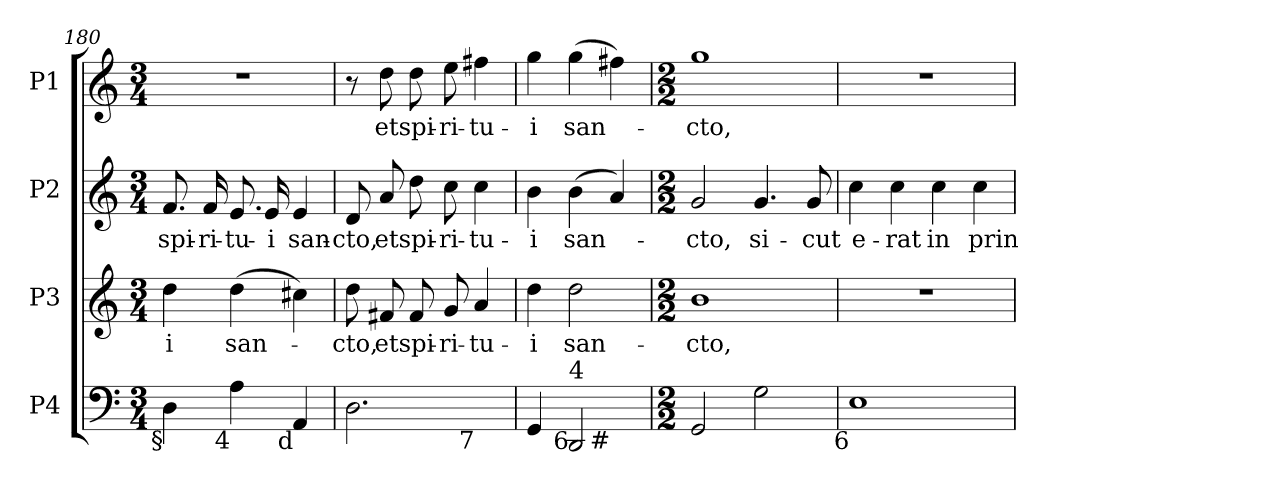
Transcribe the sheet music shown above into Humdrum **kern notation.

**kern	**kern	**text	**kern	**text	**kern	**text
*part4	*part3	*part3	*part2	*part2	*part1	*part1
*staff4	*staff3	*staff3	*staff2	*staff2	*staff1	*staff1
*I"P4	*I"P3	*	*I"P2	*	*I"P1	*
*clefF4	*clefG2	*	*clefG2	*	*clefG2	*
*k[]	*k[]	*	*k[]	*	*k[]	*
*C:	*C:	*	*C:	*	*C:	*
*M3/4	*M3/4	*	*M3/4	*	*M3/4	*
=180	=180	=180	=180	=180	=180	=180
!	!	!LO:LY:b:color=#000000	!	!	!	!
!LO:TX:b:rj:t=§	!	!	!	!	!	!
!	!	!	!	!LO:LY:b:color=#000000	!LO:N:vis=1	!
4Di\	4ddi\	-i	8.fi/	spi-	2.r	.
!	!	!	!	!LO:LY:b:color=#000000	!	!
.	.	.	16fi/	-ri-	.	.
!	!	!LO:LY:b:color=#000000	!	!	!	!
!LO:TX:b:rj:t=4	!	!	!	!	!	!
!	!	!	!	!LO:LY:b:color=#000000	!	!
4Ai\	(4ddi\	san-	8.ei/	-tu-	.	.
!	!	!	!	!LO:LY:b:color=#000000	!	!
.	.	.	16ei/	-i	.	.
!LO:TX:b:rj:t=d	!	!	!	!	!	!
!	!	!	!	!LO:LY:b:color=#000000	!	!
4AAi/	4cc#Xi\)	.	4ei/	san-	.	.
=181	=181	=181	=181	=181	=181	=181
!	!	!LO:LY:b:color=#000000	!	!	!	!
!LO:TX:b:rj:t=#	!	!	!	!	!	!
!	!	!	!	!LO:LY:b:color=#000000	!	!
*^	*	*	*	*	*	*
2.Di\	2ryy	8ddi\	-cto,	8di/	-cto,	8r	.
!	!	!	!LO:LY:b:color=#000000	!	!	!	!
!	!	!	!	!	!LO:LY:b:color=#000000	!	!
!	!	!	!	!	!	!	!LO:LY:b:color=#000000
.	.	8f#Xi/	et	8ai/	et	8ddi\	et
!	!	!	!LO:LY:b:color=#000000	!	!	!	!
!	!	!	!	!	!LO:LY:b:color=#000000	!	!
!	!	!	!	!	!	!	!LO:LY:b:color=#000000
.	.	8f#i/	spi-	8ddi\	spi-	8ddi\	spi-
!	!	!	!LO:LY:b:color=#000000	!	!	!	!
!	!	!	!	!	!LO:LY:b:color=#000000	!	!
!	!	!	!	!	!	!	!LO:LY:b:color=#000000
.	.	8gi/	-ri-	8cci\	-ri-	8eei\	-ri-
!	!	!	!LO:LY:b:color=#000000	!	!	!	!
!	!	!	!	!	!LO:LY:b:color=#000000	!	!
!	!LO:TX:b:rj:t=7	!	!	!	!	!	!
!	!	!	!	!	!	!	!LO:LY:b:color=#000000
.	4ryy	4ai/	-tu-	4cci\	-tu-	4ff#Xi\	-tu-
=182	=182	=182	=182	=182	=182	=182	=182
!	!	!	!LO:LY:b:color=#000000	!	!	!	!
!	!	!	!	!	!LO:LY:b:color=#000000	!	!
!	!	!	!	!	!	!	!LO:LY:b:color=#000000
4GGi/	2ryy	4ddi\	-i	4bi\	-i	4ggi\	-i
!	!	!	!LO:LY:b:color=#000000	!	!	!	!
!	!	!	!	!	!LO:LY:b:color=#000000	!	!
!LO:TX:b:rj:t=6	!	!	!	!	!	!	!
!LO:TX:t=4	!	!	!	!	!	!	!
!	!	!	!	!	!	!	!LO:LY:b:color=#000000
2DDi/	.	2ddi\	san-	(4bi\	san-	(4ggi\	san-
!	!LO:TX:b:rj:t=#	!	!	!	!	!	!
.	4ryy	.	.	4ai/)	.	4ff#Xi\)	.
*v	*v	*	*	*	*	*	*
!!LO:LB:g=z
=183	=183	=183	=183	=183	=183	=183
*M2/2	*M2/2	*	*M2/2	*	*M2/2	*
*^	*	*	*	*	*	*
!	!	!	!LO:LY:b:color=#000000	!	!	!	!
*v	*v	*	*	*	*	*	*
*^	*	*	*	*	*	*
!	!	!	!	!	!LO:LY:b:color=#000000	!	!
*v	*v	*	*	*	*	*	*
*^	*	*	*	*	*	*
!LO:TX:b:rj:t=§	!	!	!	!	!	!	!
!	!	!	!	!	!	!	!LO:LY:b:color=#000000
*v	*v	*	*	*	*	*	*
2GGi/	1bi	-cto,	2gi/	-cto,	1ggi	-cto,
!	!	!	!	!LO:LY:b:color=#000000	!	!
2Gi\	.	.	4.gi/	si-	.	.
!	!	!	!	!LO:LY:b:color=#000000	!	!
.	.	.	8gi/	-cut	.	.
=184	=184	=184	=184	=184	=184	=184
!LO:TX:b:rj:t=6	!	!	!	!	!	!
!	!	!	!	!LO:LY:b:color=#000000	!	!
1Ei	1r	.	4cci\	e-	1r	.
!	!	!	!	!LO:LY:b:color=#000000	!	!
.	.	.	4cci\	-rat	.	.
!	!	!	!	!LO:LY:b:color=#000000	!	!
.	.	.	4cci\	in	.	.
!	!	!	!	!LO:LY:b:color=#000000	!	!
.	.	.	4cci\	prin-	.	.
=	=	=	=	=	=	=
*-	*-	*-	*-	*-	*-	*-
